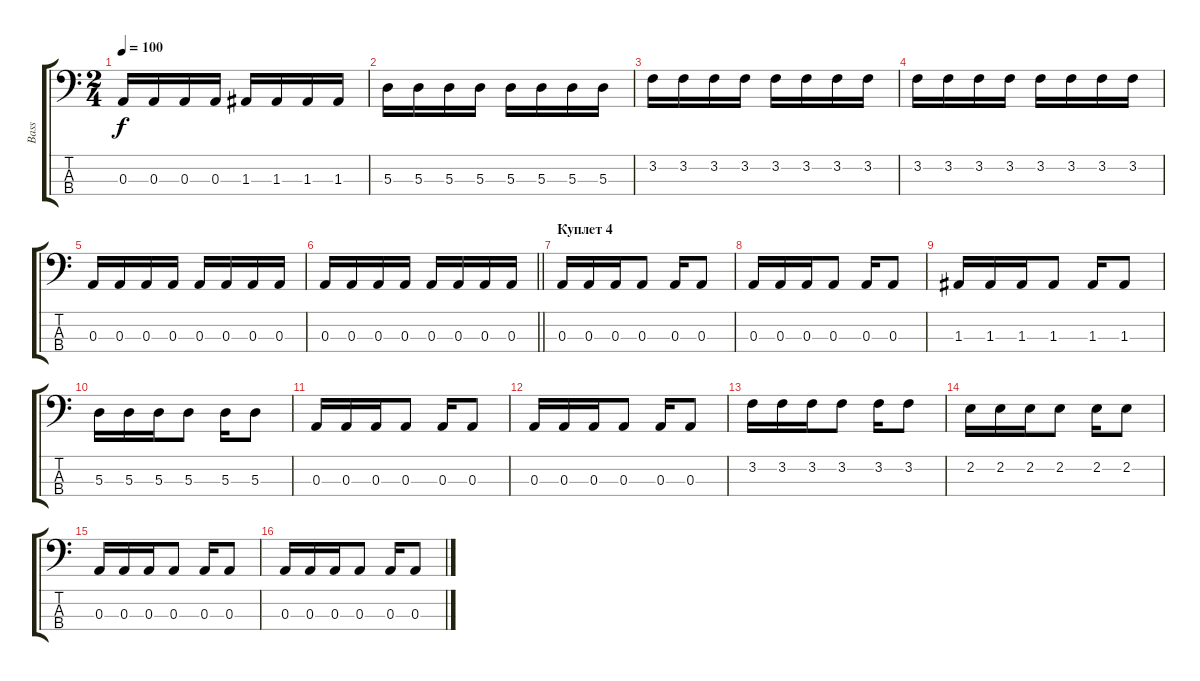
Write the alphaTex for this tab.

\track ("Bass" "Bass") {instrument electricbassfinger}
\staff {score tabs}
\tuning (G2 D2 A1 E1) {hide}
\ts (2 4)
\tempo 100
\clef f4
\ks c
0.3.16{dy f} 0.3.16 0.3.16 0.3.16 1.3.16 1.3.16 1.3.16 1.3.16 |
5.3.16 5.3.16 5.3.16 5.3.16 5.3.16 5.3.16 5.3.16 5.3.16 |
3.2.16 3.2.16 3.2.16 3.2.16 3.2.16 3.2.16 3.2.16 3.2.16 |
3.2.16 3.2.16 3.2.16 3.2.16 3.2.16 3.2.16 3.2.16 3.2.16 |
0.3.16 0.3.16 0.3.16 0.3.16 0.3.16 0.3.16 0.3.16 0.3.16 |
\barLineRight lightlight
0.3.16 0.3.16 0.3.16 0.3.16 0.3.16 0.3.16 0.3.16 0.3.16 |
\section ("" "Куплет 4")
0.3.16 0.3.16 0.3.16 0.3.8 0.3.16 0.3.8 |
0.3.16 0.3.16 0.3.16 0.3.8 0.3.16 0.3.8 |
1.3.16 1.3.16 1.3.16 1.3.8 1.3.16 1.3.8 |
5.3.16 5.3.16 5.3.16 5.3.8 5.3.16 5.3.8 |
0.3.16 0.3.16 0.3.16 0.3.8 0.3.16 0.3.8 |
0.3.16 0.3.16 0.3.16 0.3.8 0.3.16 0.3.8 |
3.2.16 3.2.16 3.2.16 3.2.8 3.2.16 3.2.8 |
2.2.16 2.2.16 2.2.16 2.2.8 2.2.16 2.2.8 |
0.3.16 0.3.16 0.3.16 0.3.8 0.3.16 0.3.8 |
0.3.16 0.3.16 0.3.16 0.3.8 0.3.16 0.3.8
